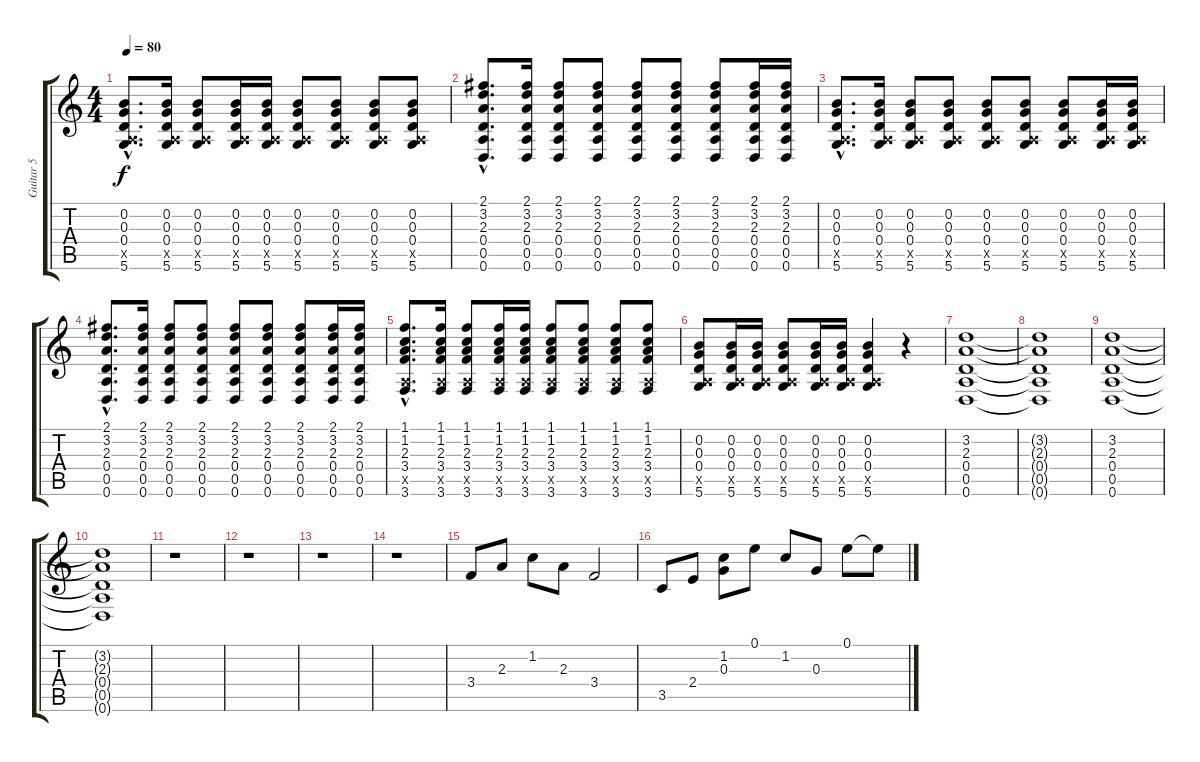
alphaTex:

\track ("Guitar 5" "Guitar 5") {instrument acousticguitarsteel}
\staff {score tabs}
\tuning (E4 B3 G3 D3 A2 D2) {hide}
\ts (4 4)
\tempo 80
\clef g2
\ks c
(0.2{hac} 0.3{hac} 0.4{hac} 0.5{hac x} 5.6{hac}).8{d dy f} (0.2 0.3 0.4 0.5{x} 5.6).16 (0.2 0.3 0.4 0.5{x} 5.6).8 (0.2 0.3 0.4 0.5{x} 5.6).16 (0.2 0.3 0.4 0.5{x} 5.6).16 (0.2 0.3 0.4 0.5{x} 5.6).8 (0.2 0.3 0.4 0.5{x} 5.6).8 (0.2 0.3 0.4 0.5{x} 5.6).8 (0.2 0.3 0.4 0.5{x} 5.6).8 |
(2.1{hac} 3.2{hac} 2.3{hac} 0.4{hac} 0.5{hac} 0.6{hac}).8{d} (2.1 3.2 2.3 0.4 0.5 0.6).16 (2.1 3.2 2.3 0.4 0.5 0.6).8 (2.1 3.2 2.3 0.4 0.5 0.6).8 (2.1 3.2 2.3 0.4 0.5 0.6).8 (2.1 3.2 2.3 0.4 0.5 0.6).8 (2.1 3.2 2.3 0.4 0.5 0.6).8 (2.1 3.2 2.3 0.4 0.5 0.6).16 (2.1 3.2 2.3 0.4 0.5 0.6).16 |
(0.2{hac} 0.3{hac} 0.4{hac} 0.5{hac x} 5.6{hac}).8{d} (0.2 0.3 0.4 0.5{x} 5.6).16 (0.2 0.3 0.4 0.5{x} 5.6).8 (0.2 0.3 0.4 0.5{x} 5.6).8 (0.2 0.3 0.4 0.5{x} 5.6).8 (0.2 0.3 0.4 0.5{x} 5.6).8 (0.2 0.3 0.4 0.5{x} 5.6).8 (0.2 0.3 0.4 0.5{x} 5.6).16 (0.2 0.3 0.4 0.5{x} 5.6).16 |
(2.1{hac} 3.2{hac} 2.3{hac} 0.4{hac} 0.5{hac} 0.6{hac}).8{d} (2.1 3.2 2.3 0.4 0.5 0.6).16 (2.1 3.2 2.3 0.4 0.5 0.6).8 (2.1 3.2 2.3 0.4 0.5 0.6).8 (2.1 3.2 2.3 0.4 0.5 0.6).8 (2.1 3.2 2.3 0.4 0.5 0.6).8 (2.1 3.2 2.3 0.4 0.5 0.6).8 (2.1 3.2 2.3 0.4 0.5 0.6).16 (2.1 3.2 2.3 0.4 0.5 0.6).16 |
(1.1{hac} 1.2{hac} 2.3{hac} 3.4{hac} 0.5{hac x} 3.6{hac}).8{d} (1.1 1.2 2.3 3.4 0.5{x} 3.6).16 (1.1 1.2 2.3 3.4 0.5{x} 3.6).8 (1.1 1.2 2.3 3.4 0.5{x} 3.6).16 (1.1 1.2 2.3 3.4 0.5{x} 3.6).16 (1.1 1.2 2.3 3.4 0.5{x} 3.6).8 (1.1 1.2 2.3 3.4 0.5{x} 3.6).8 (1.1 1.2 2.3 3.4 0.5{x} 3.6).8 (1.1 1.2 2.3 3.4 0.5{x} 3.6).8 |
(0.2 0.3 0.4 0.5{x} 5.6).8 (0.2 0.3 0.4 0.5{x} 5.6).16 (0.2 0.3 0.4 0.5{x} 5.6).16 (0.2 0.3 0.4 0.5{x} 5.6).8 (0.2 0.3 0.4 0.5{x} 5.6).16 (0.2 0.3 0.4 0.5{x} 5.6).16 (0.2 0.3 0.4 0.5{x} 5.6).4 r.4 |
(3.2 2.3 0.4 0.5 0.6).1 |
(3.2{t} 2.3{t} 0.4{t} 0.5{t} 0.6{t}).1 |
(3.2 2.3 0.4 0.5 0.6).1 |
(3.2{t} 2.3{t} 0.4{t} 0.5{t} 0.6{t}).1 |
r.1 |
r.1 |
r.1 |
r.1 |
3.4.8 2.3.8 1.2.8 2.3.8 3.4.2 |
3.5.8 2.4.8 (1.2 0.3).8 0.1.8 1.2.8 0.3.8 0.1.8 0.1{t}.8
